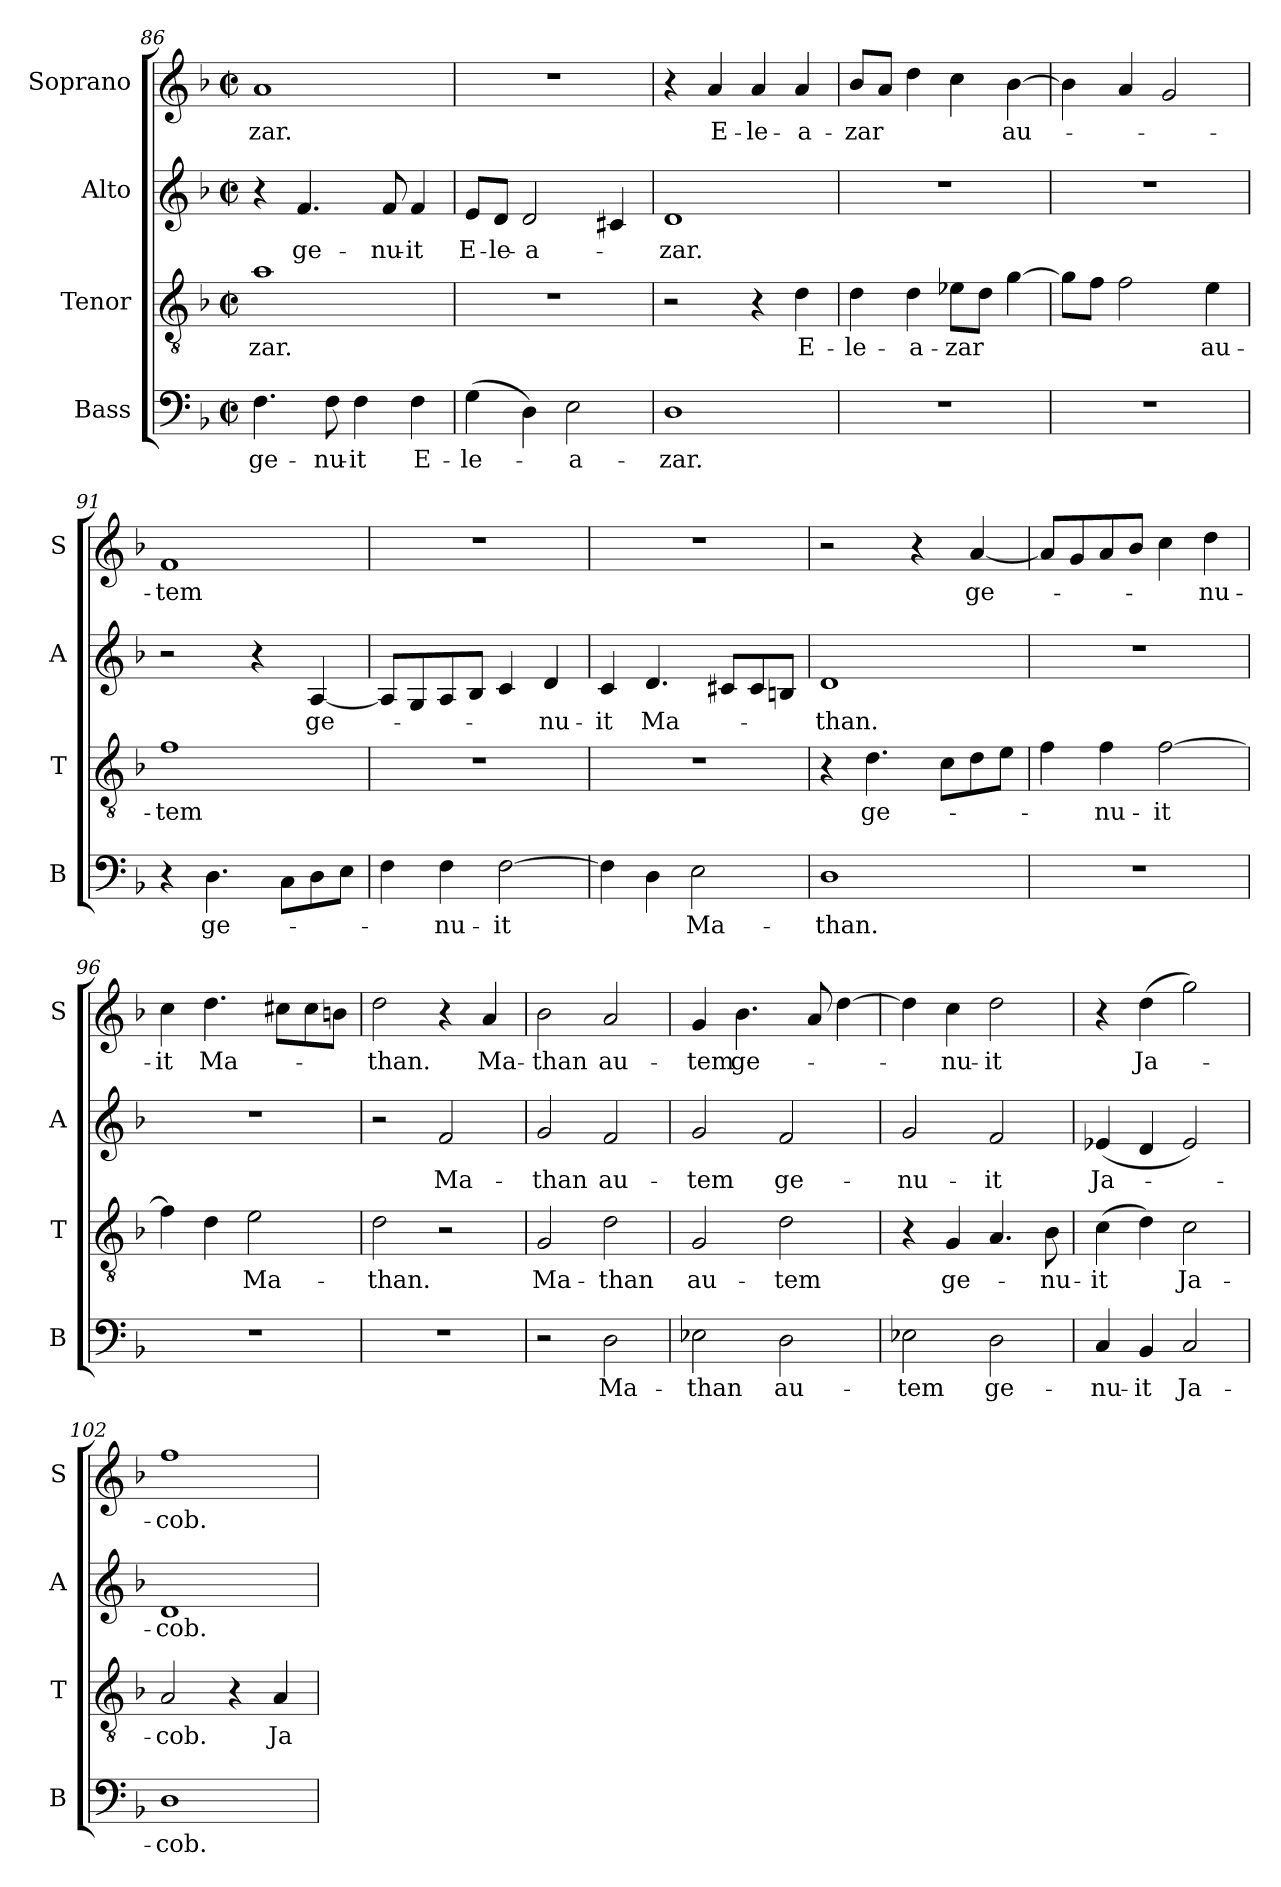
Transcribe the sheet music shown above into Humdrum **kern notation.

**kern	**text	**kern	**text	**kern	**text	**kern	**text
*part4	*part4	*part3	*part3	*part2	*part2	*part1	*part1
*staff4	*staff4	*staff3	*staff3	*staff2	*staff2	*staff1	*staff1
*I"Bass	*	*I"Tenor	*	*I"Alto	*	*I"Soprano	*
*I'B	*	*I'T	*	*I'A	*	*I'S	*
*clefF4	*	*clefGv2	*	*clefG2	*	*clefG2	*
*k[b-]	*	*k[b-]	*	*k[b-]	*	*k[b-]	*
*F:	*	*F:	*	*F:	*	*F:	*
*M2/2	*	*M2/2	*	*M2/2	*	*M2/2	*
*met(c|)	*	*met(c|)	*	*met(c|)	*	*met(c|)	*
=86	=86	=86	=86	=86	=86	=86	=86
4.F\	ge-	1a	-zar.	4r	.	1a	-zar.
.	.	.	.	4.f/	ge-	.	.
8F\	-nu-	.	.	.	.	.	.
4F\	-it	.	.	.	.	.	.
.	.	.	.	8f/	-nu-	.	.
4F\	E-	.	.	4f/	-it	.	.
=87	=87	=87	=87	=87	=87	=87	=87
(4G\	-le-	1r	.	8e/L	E-	1r	.
.	.	.	.	8d/J	-le-	.	.
4D\)	.	.	.	2d/	-a-	.	.
2E\	-a-	.	.	.	.	.	.
.	.	.	.	4c#X/	.	.	.
=88	=88	=88	=88	=88	=88	=88	=88
1D	-zar.	2r	.	1d	-zar.	4r	.
.	.	.	.	.	.	4a/	E-
.	.	4r	.	.	.	4a/	-le-
.	.	4d\	E-	.	.	4a/	-a-
=89	=89	=89	=89	=89	=89	=89	=89
1r	.	4d\	-le-	1r	.	8b-/L	-zar
.	.	.	.	.	.	8a/J	.
.	.	4d\	-a-	.	.	4dd\	.
.	.	8e-X\L	-zar	.	.	4cc\	.
.	.	8d\J	.	.	.	.	.
.	.	[4g\	.	.	.	[4b-\	au-
!!LO:LB:g=z
=90	=90	=90	=90	=90	=90	=90	=90
1r	.	8g\L]	.	1r	.	4b-\]	.
.	.	8f\J	.	.	.	.	.
.	.	2f\	.	.	.	4a/	.
.	.	.	.	.	.	2g/	.
.	.	4e\	au-	.	.	.	.
=91	=91	=91	=91	=91	=91	=91	=91
4r	.	1f	-tem	2r	.	1f	-tem
4.D\	ge-	.	.	.	.	.	.
.	.	.	.	4r	.	.	.
8C\L	.	.	.	.	.	.	.
8D\	.	.	.	[4A/	ge-	.	.
8E\J	.	.	.	.	.	.	.
=92	=92	=92	=92	=92	=92	=92	=92
4F\	.	1r	.	8A/L]	.	1r	.
.	.	.	.	8G/	.	.	.
4F\	-nu-	.	.	8A/	.	.	.
.	.	.	.	8B-/J	.	.	.
[2F\	-it	.	.	4c/	.	.	.
.	.	.	.	4d/	-nu-	.	.
=93	=93	=93	=93	=93	=93	=93	=93
4F\]	.	1r	.	4c/	-it	1r	.
4D\	.	.	.	4.d/	Ma-	.	.
2E\	Ma-	.	.	.	.	.	.
.	.	.	.	8c#X/L	.	.	.
.	.	.	.	8c#/	.	.	.
.	.	.	.	8Bn/J	.	.	.
=94	=94	=94	=94	=94	=94	=94	=94
1D	-than.	4r	.	1d	-than.	2r	.
.	.	4.d\	ge-	.	.	.	.
.	.	.	.	.	.	4r	.
.	.	8c\L	.	.	.	.	.
.	.	8d\	.	.	.	[4a/	ge-
.	.	8e\J	.	.	.	.	.
!!LO:LB:g=z
=95	=95	=95	=95	=95	=95	=95	=95
1r	.	4f\	.	1r	.	8a/L]	.
.	.	.	.	.	.	8g/	.
.	.	4f\	-nu-	.	.	8a/	.
.	.	.	.	.	.	8b-/J	.
.	.	[2f\	-it	.	.	4cc\	.
.	.	.	.	.	.	4dd\	-nu-
=96	=96	=96	=96	=96	=96	=96	=96
1r	.	4f\]	.	1r	.	4cc\	-it
.	.	4d\	.	.	.	4.dd\	Ma-
.	.	2e\	Ma-	.	.	.	.
.	.	.	.	.	.	8cc#X\L	.
.	.	.	.	.	.	8cc#\	.
.	.	.	.	.	.	8bn\J	.
=97	=97	=97	=97	=97	=97	=97	=97
1r	.	2d\	-than.	2r	.	2dd\	-than.
.	.	2r	.	2f/	Ma-	4r	.
.	.	.	.	.	.	4a/	Ma-
=98	=98	=98	=98	=98	=98	=98	=98
2r	.	2G/	Ma-	2g/	-than	2b-\	-than
2D\	Ma-	2d\	-than	2f/	au-	2a/	au-
=99	=99	=99	=99	=99	=99	=99	=99
2E-X\	-than	2G/	au-	2g/	-tem	4g/	-tem
.	.	.	.	.	.	4.b-\	ge-
2D\	au-	2d\	-tem	2f/	ge-	.	.
.	.	.	.	.	.	8a/	.
.	.	.	.	.	.	[4dd\	.
!!LO:PB:g=z
=100	=100	=100	=100	=100	=100	=100	=100
2E-X\	-tem	4r	.	2g/	-nu-	4dd\]	.
.	.	4G/	ge-	.	.	4cc\	-nu-
2D\	ge-	4.A/	.	2f/	-it	2dd\	-it
.	.	8B-\	-nu-	.	.	.	.
=101	=101	=101	=101	=101	=101	=101	=101
4C/	-nu-	(4c\	-it	(4e-X/	Ja-	4r	.
4BB-/	-it	4d\)	.	4d/	.	(4dd\	Ja-
2C/	Ja-	2c\	Ja-	2e-/)	.	2gg\)	.
=102	=102	=102	=102	=102	=102	=102	=102
1D	-cob.	2A/	-cob.	1d	-cob.	1ff	-cob.
.	.	4r	.	.	.	.	.
.	.	4A/	Ja-	.	.	.	.
=	=	=	=	=	=	=	=
*-	*-	*-	*-	*-	*-	*-	*-
